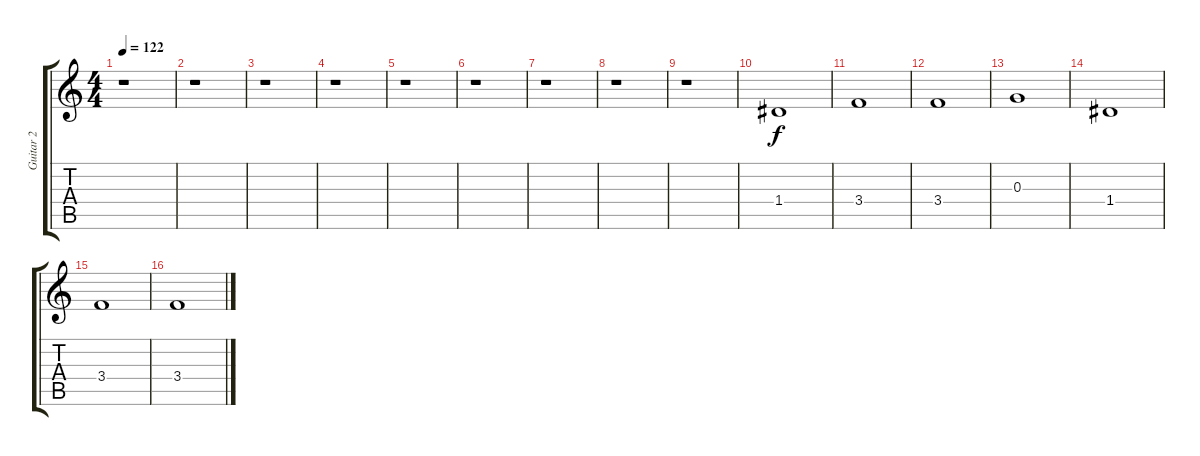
\track ("Guitar 2" "Guitar 2") {instrument acousticguitarsteel}
\staff {score tabs}
\tuning (E4 B3 G3 D3 A2 E2) {hide}
\ts (4 4)
\tempo 122
\clef g2
\ks c
r.1{dy f} |
r.1 |
r.1 |
r.1 |
r.1 |
r.1 |
r.1 |
r.1 |
r.1 |
1.4.1 |
3.4.1 |
3.4.1 |
0.3.1 |
1.4.1 |
3.4.1 |
3.4.1
